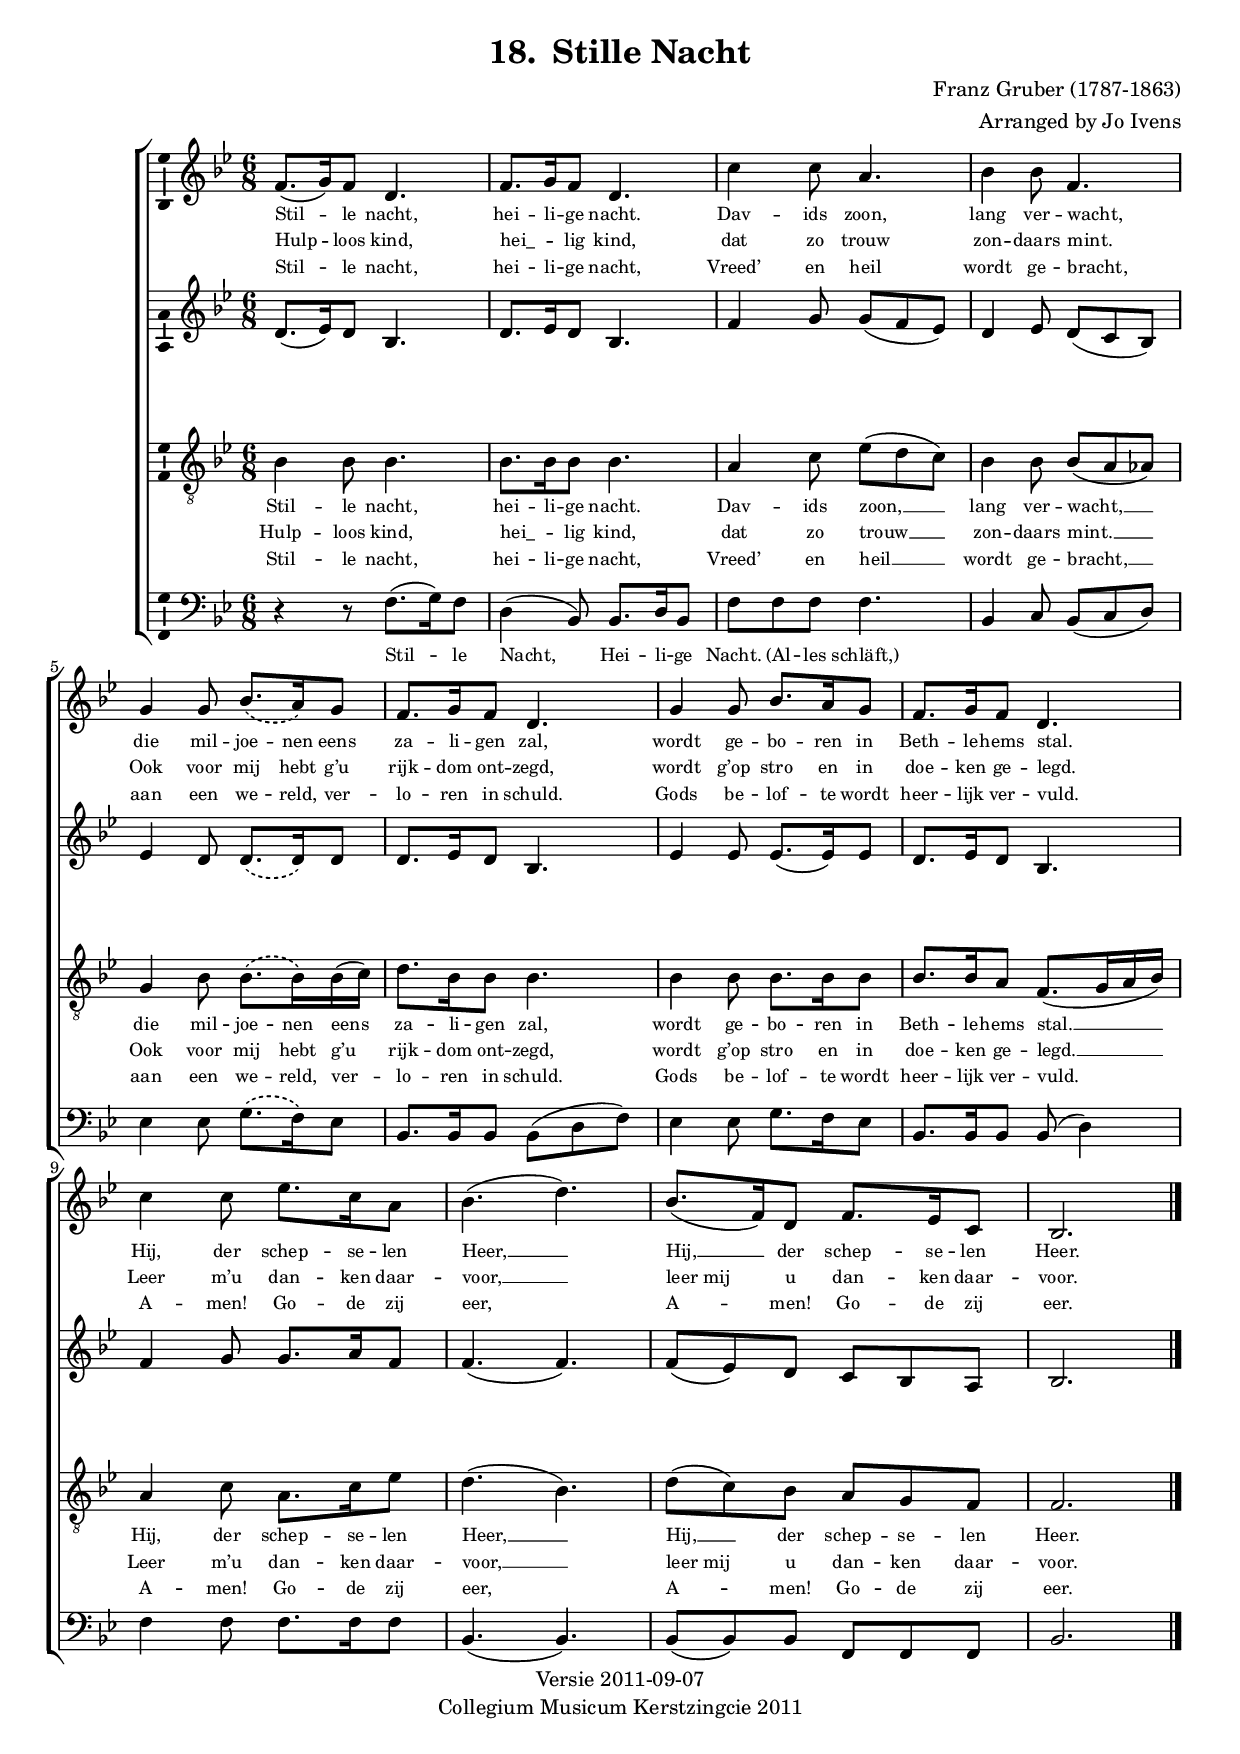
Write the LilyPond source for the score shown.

\version "2.12.3"
\version "2.12.3"

% Enter the notes for each voice. Normally I'd do that in \relative
% mode, but in this case I was adapting someone else's version of Stille
% Nacht.
%
% (Relative mode is basically this: instead of specifying the absolute
% octave for each note, assume that each new note is the one at most a
% fourth removed from the preceding one. If you're jumping a quint or
% more, use ' or , to adjust the note's octave upwards/downwards.)

miditempo = #(ly:make-moment 120 8)

soprano = { 
  \time 6/8 
  \key bes \major 

  f'8.( g'16) f'8 d'4. | 
  f'8. g'16 f'8 d'4. |   
  c''4 c''8 a'4. |       
  % Structurally neatest to have a system linebreak after 'einsam
  % wacht', although it makes the note spacing of the last line a bit
  % stretched.
  bes'4 bes'8 f'4. |     \break

  % Abuse phrasing slur: it doesn't affect lyrics
  \phrasingSlurDashed
  g'4 g'8 bes'8.\( a'16\) g'8 |
  f'8. g'16 f'8 d'4. |
  g'4 g'8 bes'8. a'16 g'8 |
  f'8. g'16 f'8 d'4. |

  c''4 c''8 ees''8. c''16 a'8 |
  bes'4.( d''4.) |
  bes'8.( f'16) d'8 f'8. ees'16 c'8 |
  bes2. |
  \bar "|."
}

alto = {
  \key bes \major
  d'8.( ees'16) d'8 bes4. |
  d'8. ees'16 d'8 bes4. |
  f'4 g'8 g'8( f'8 ees'8) |
  d'4 ees'8 d'8( c'8 bes8) |
          
  % Abuse phrasing slur: it doesn't affect lyrics
  \phrasingSlurDashed
  ees'4 d'8 d'8.\( d'16\) d'8 |
  d'8. ees'16 d'8 bes4. |
  ees'4 ees'8 ees'8.( ees'16) ees'8 |
  d'8. ees'16 d'8 bes4. |

  f'4 g'8 g'8. a'16 f'8 |
  f'4.( f'4.) |
  f'8( ees'8) d'8 c'8 bes8 a8 |
  bes2. |
  \bar "|."
}

% Normally, enter the dynamics (\p, \pp, \<\! etc) inside a voice
% (either all of them, or just the soprano); in this case, though, I've
% entered them separately to be able to put them on their own line
% between the staves
dynamics = {
  s8.\p s16 s2 
  s8.\pp s16 s2 
  s4\p s2 
  s4\pp s2

  s2. 
  s8. s16\> s8\! s4.
  s4 s8 s8.\< s16 s8\!
  s8 s8\> s8\! s4.

  s2. 
  s4.\< s4.\! 
  s8.\> s16 s8 s8 s8 s8\!
  s2.
}

tenor = {
  \key bes \major 
  \clef "treble_8"
  bes4 bes8 bes4. |
  bes8. bes16 bes8 bes4. |
  a4 c'8 ees'8( d'8 c'8) |
  bes4 bes8 bes8( a8 as8) |

  % Abuse phrasing slur: it doesn't affect lyrics
  \phrasingSlurDashed
  g4 bes8 bes8.\( bes16\) bes16( c'16) |
  d'8. bes16 bes8 bes4. |
  bes4 bes8 bes8. bes16 bes8 |
  bes8. bes16 a8 f8.( g16 a16 bes16) |

  a4 c'8 a8. c'16 ees'8 |
  d'4.( bes4.) |
  d'8( c'8) bes8 a8 g8 f8 |
  f2. |
  \bar "|."
}

bass = {
  \key bes \major 
  \clef bass
  r4 r8 f8.( g16) f8 |
  d4( bes,8) bes,8. d16 bes,8 |
  f8 f8 f8 f4. |
  bes,4 c8 bes,8( c8 d8) |

  % Abuse phrasing slur: it doesn't affect lyrics
  \phrasingSlurDashed
  ees4 ees8 g8.\( f16\) ees8 |
  bes,8. bes,16 bes,8 bes,8( d8 f8) |
  ees4 ees8 g8. f16 ees8 |
  bes,8. bes,16 bes,8 bes,8( d4) |

  f4 f8 f8. f16 f8 |
  bes,4. ( bes,4. ) |
  bes,8( bes,8) bes,8 f,8 f,8 f,8 |
  bes,2. |
  \bar "|."
}

% Done entering the notes.
% Enter the verses in \lyricmode. `--` to separate syllables (syllable
% line is drawn automatically iff there is space); `__` to request an
% extender line; _ to make a syllable last an extra note. (Normally a
% syllable lasts for one note, or one melismata.)

verseOne = \lyricmode {
  % Skip 7 notes
  \repeat unfold 7 { \skip 1 }
  Al -- les schläft, __
  ein -- sam 
    % 'wacht' should line up to its note with its left edge, instead of
    % with its middle.
    \once \override LyricText #'self-alignment-X = #-1
    wacht __
  nur das trau -- te hoch --
  hei -- li -- ge Paar,
  hol -- der Kna -- be im 
  lok -- ki -- gen 
    \once \override LyricText #'self-alignment-X = #-1
    Haar, __
  schlaf in himm -- li -- scher 
  Ruh, __
  schlaf __ in himm -- li -- scher
  Ruh.
}

verseTwo = \lyricmode {
  Stil -- le Nacht,
  Hei -- li -- ge Nacht.
  Hir -- ten erst __
  Kund ge -- 
    \once \override LyricText #'self-alignment-X = #-1
    macht __
  durch der En -- _ gel 
  Hal -- le -- lu -- ja,
  tönt es laut __ _ von 
  fern __ _ und 
    \once \override LyricText #'self-alignment-X = #-1
    nah, __
  Christ der Ret -- ter ist
  da, __
  Christ __ der Ret -- ter ist
  da.
}

verseThree = \lyricmode {
  % Skip 7 notes
  \repeat unfold 7 { \skip 1 }
  Got -- tes Sohn, __
  o wie 
    \once \override LyricText #'self-alignment-X = #-1
    lacht __
  Lieb aus dei -- _ nem
  Gött -- li -- chen Mund,
  da uns 
    \once \override LyricText #'X-extent = #'(1 . 6.4)
    "schlägt" __ _ die 
  ret -- ten -- de 
    \once \override LyricText #'self-alignment-X = #-1
    Stund, __
  Christ, in dei -- ner Ge -- 
  burt, __
  Christ __ in dei -- ner Ge --
  burt.
}

bold = { % italic
  \override Lyrics.LyricText #'font-series = #'bold
}


verseOneNL = \lyricmode {
  Stil -- le nacht, hei -- li -- ge nacht.
  Dav -- ids zoon, __
  lang ver -- 
    \once \override LyricText #'self-alignment-X = #-1
    wacht, __
  die mil -- joe -- nen eens 
  za -- li -- gen zal,
  wordt ge -- bo -- ren in 
  Beth -- le -- hems 
    \once \override LyricText #'self-alignment-X = #-1
    stal. __
  Hij, der schep -- se -- len 
  Heer, __
  Hij, __ der schep -- se -- len 
  Heer.
}

verseTwoNL = \lyricmode {
  Hulp -- loos kind, "hei_" -- _ lig kind,
  dat zo trouw __ 
  zon -- daars 
    \once \override LyricText #'self-alignment-X = #-1
    mint. __
  Ook voor mij hebt g’u
  rijk -- dom ont -- zegd,
  wordt g’op stro en in 
  doe -- ken ge -- 
    \once \override LyricText #'self-alignment-X = #-1
    legd. __
  Leer m’u dan -- ken daar -- 
  voor, __
  "leer mij" u dan -- ken daar -- 
  voor.
}

verseThreeNL = \lyricmode {
  Stil -- le nacht, hei -- li -- ge nacht,
  Vreed’ en heil __
  wordt ge -- 
    \once \override LyricText #'self-alignment-X = #-1
    bracht, __
  aan een we -- reld, ver -- 
  lo -- ren in schuld.
  Gods be -- lof -- te wordt 
  heer -- lijk ver --
    \once \override LyricText #'self-alignment-X = #-1
    vuld.
  A -- men! Go -- de zij eer,
  A -- men! Go -- de zij eer.
}

% The basses briefly do their own thing at the start. Let's give them
% their own line of lyrics.
verseOneBass = \lyricmode {
  Stil -- le Nacht,
  Hei -- li -- ge Nacht.
  "(Al" -- les "schläft,)"
}

verseOneBassNL = \lyricmode {
  Stil -- le nacht,
  hei -- li -- ge nacht.
  Da -- vids zoon,
}


nummer = "18. "

\header {
  title = \markup { \nummer "Stille Nacht" }
  composer = "Franz Gruber (1787-1863)"
  arranger = "Arranged by Jo Ivens"
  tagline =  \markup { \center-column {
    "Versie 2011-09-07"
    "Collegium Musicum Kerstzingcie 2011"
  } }
}

% This useful function kills extenders that are too short to be useful
% Combine this with \override LyricExtender #'minimum-length = #0 for
% beautiful results: an extender if there is space, no extender if there
% is not.
#(define (conditional-kill-lyric-extender-callback . args)
   (lambda (grob)
    (let* ((minimum-length
            (if (null? args)
             (ly:grob-property grob 'minimum-length 0)
             (car args)))
           (X-extent (ly:stencil-extent (ly:grob-property grob 'stencil empty-stencil) X))
           (length (- (cdr X-extent) (car X-extent))))
     (if (> minimum-length length)
      (ly:grob-suicide! grob)))))

% Make everything a bit smaller. 
% The normal size of the music font is 20, but that gets things *really*
% jammed together.
#(set-global-staff-size 18)

\score {
  % This bit determines the structure of the layout. A choirstaff
  % containing four staves, in our case, with lyrics in between 1 and 2
  % and between 3 and 4. (Other conceivable option: a choirstaff
  % containing two staves, two voices per stave.
  \new ChoirStaff <<
    \new Staff <<
      \new Voice = "vSoprano" { \soprano }
      \new Lyrics \lyricsto "vSoprano" { \verseOneNL }
      \new Lyrics \lyricsto "vSoprano" { \verseTwoNL }
      \new Lyrics \lyricsto "vSoprano" { \verseThreeNL }
    >>
    \new Staff { \alto }

    \new Dynamics { \dynamics }

    \new Staff <<
      \new Voice = "vTenor" { \tenor }
      \new Lyrics \lyricsto "vTenor" { \verseOneNL }
      \new Lyrics \lyricsto "vTenor" { \verseTwoNL }
      \new Lyrics \lyricsto "vTenor" { \verseThreeNL }
    >>
    \new Staff <<
      \new Voice = "vBass" { \bass }
      \new Lyrics \lyricsto "vBass" { \verseOneBass }
    >>
  >>

  \layout { 
    % Beautiful extender lines
    \context { \Lyrics
      \override LyricExtender #'minimum-length = #0
      \override LyricExtender #'after-line-breaking = %
         #(conditional-kill-lyric-extender-callback 1)
    }
    % modify ChoirStaff context to accept Dynamics context. This lets us
    % print the dynamics in the middle.
    \context {
      \ChoirStaff
      \accepts Dynamics
    }
    % We can haz ambitus to display pitch range?
    % Also? No need to preted a staff is bigger than it is. We want to
    % fit everything on one page, after all.
    \context { \Staff 
      \consists "Ambitus_engraver"
      \override VerticalAxisGroup #'minimum-Y-extent = #'(-2 . 2)
    }
    % More height-saving tweaks
    \context { \Lyrics 
      \override VerticalAxisGroup #'Y-extent = #'(-0.1 . 0.1)
      \override VerticalAxisGroup #'minimum-Y-extent = #'(0 . 0)
      % relative change to font: one size smaller
      \override LyricText #'font-size = #-1
    }
    % define Dynamics context
    \context {
      \type "Engraver_group"
      \name Dynamics
      \alias Voice
      \consists "Output_property_engraver"
      \consists "Piano_pedal_engraver"
      \consists "Script_engraver"
      \consists "New_dynamic_engraver"
      \consists "Dynamic_align_engraver"
      \consists "Text_engraver"
      \consists "Skip_event_swallow_translator"
      \consists "Axis_group_engraver"

      pedalSustainStrings = #'("Ped." "*Ped." "*")
      pedalUnaCordaStrings = #'("una corda" "" "tre corde")
      \override DynamicLineSpanner #'Y-offset = #0
      \override TextScript #'font-size = #2
      \override TextScript #'font-shape = #'italic
      \override VerticalAxisGroup #'minimum-Y-extent = #'(-1 . 1)
    }
  }
}
